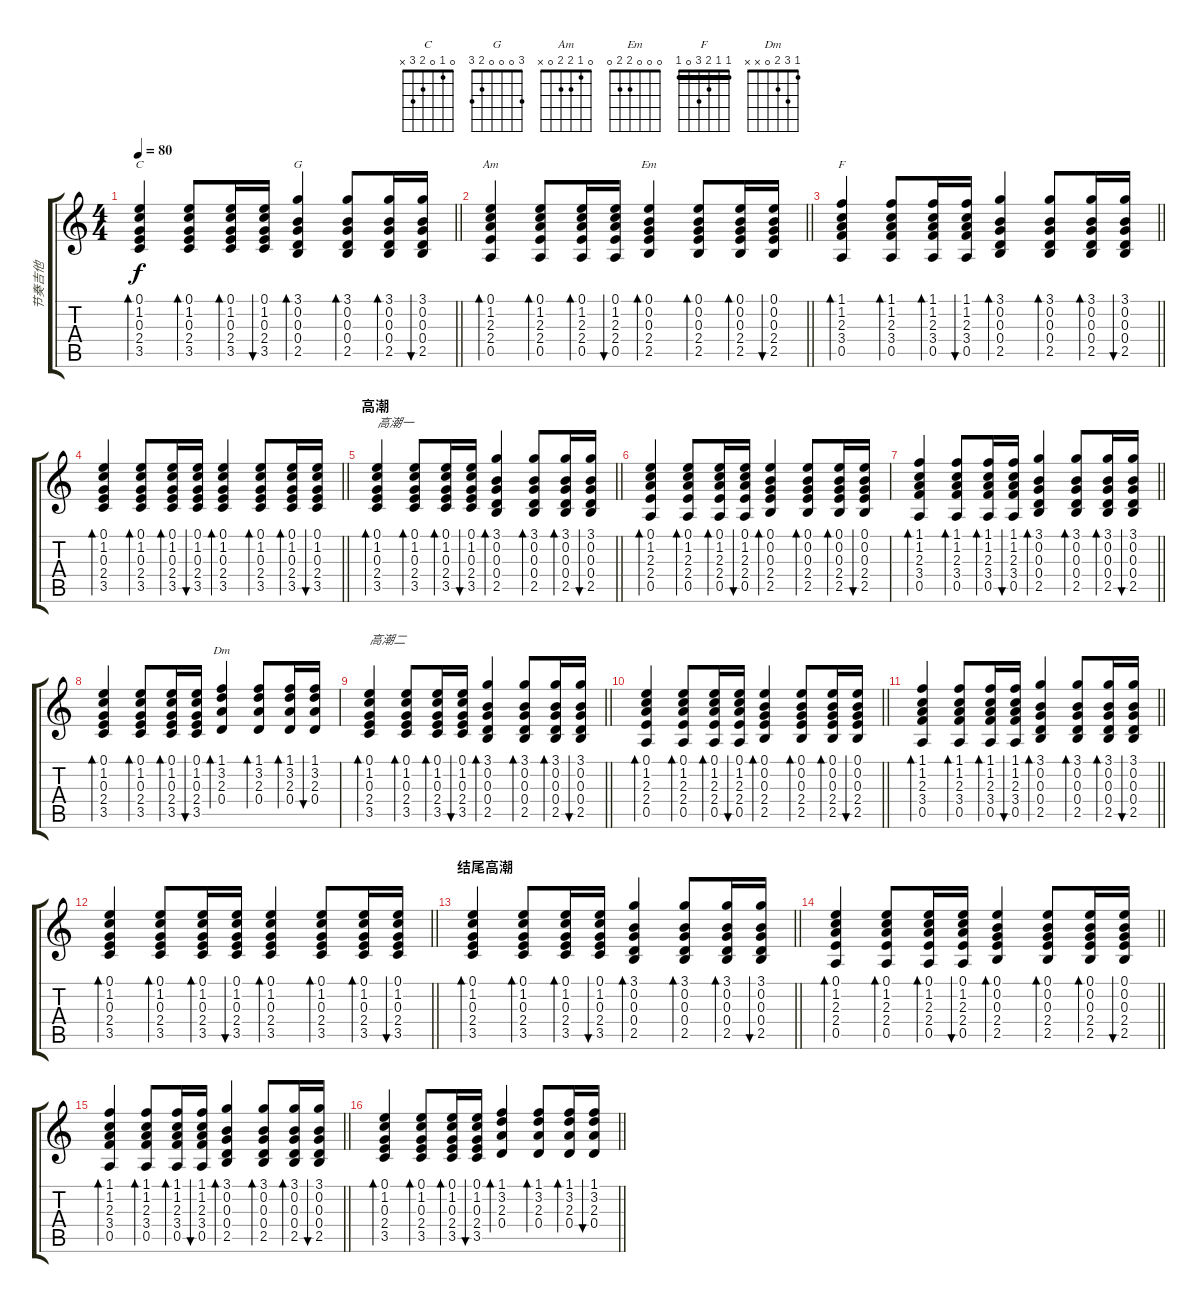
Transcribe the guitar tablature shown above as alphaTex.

\track ("节奏吉他 " "节奏吉他 ") {instrument acousticguitarsteel}
\staff {score tabs}
\tuning (E4 B3 G3 D3 A2 E2) {hide}
\chord ("C" 0 1 0 2 3 x)
\chord ("G" 3 0 0 0 2 3)
\chord ("Am" 0 1 2 2 0 x)
\chord ("Em" 0 0 0 2 2 0)
\chord ("F" 1 1 2 3 0 1) {barre 1}
\chord ("Dm" 1 3 2 0 x x)
\ts (4 4)
\tempo 80
\clef g2
\barLineRight lightlight
\ks c
(0.1 1.2 0.3 2.4 3.5).4{bd 60 ch "C" dy f} (0.1 1.2 0.3 2.4 3.5).8{bd 60} (0.1 1.2 0.3 2.4 3.5).16{bd 60} (0.1 1.2 0.3 2.4 3.5).16{bu 60} (3.1 0.2 0.3 0.4 2.5).4{bd 60 ch "G"} (3.1 0.2 0.3 0.4 2.5).8{bd 60} (3.1 0.2 0.3 0.4 2.5).16{bd 60} (3.1 0.2 0.3 0.4 2.5).16{bu 60} |
\barLineRight lightlight
(0.1 1.2 2.3 2.4 0.5).4{bd 60 ch "Am"} (0.1 1.2 2.3 2.4 0.5).8{bd 60} (0.1 1.2 2.3 2.4 0.5).16{bd 60} (0.1 1.2 2.3 2.4 0.5).16{bu 60} (0.1 0.2 0.3 2.4 2.5).4{bd 60 ch "Em"} (0.1 0.2 0.3 2.4 2.5).8{bd 60} (0.1 0.2 0.3 2.4 2.5).16{bd 60} (0.1 0.2 0.3 2.4 2.5).16{bu 60} |
\barLineRight lightlight
(1.1 1.2 2.3 3.4 0.5).4{bd 60 ch "F"} (1.1 1.2 2.3 3.4 0.5).8{bd 60} (1.1 1.2 2.3 3.4 0.5).16{bd 60} (1.1 1.2 2.3 3.4 0.5).16{bu 60} (3.1 0.2 0.3 0.4 2.5).4{bd 60} (3.1 0.2 0.3 0.4 2.5).8{bd 60} (3.1 0.2 0.3 0.4 2.5).16{bd 60} (3.1 0.2 0.3 0.4 2.5).16{bu 60} |
\barLineRight lightlight
(0.1 1.2 0.3 2.4 3.5).4{bd 60} (0.1 1.2 0.3 2.4 3.5).8{bd 60} (0.1 1.2 0.3 2.4 3.5).16{bd 60} (0.1 1.2 0.3 2.4 3.5).16{bu 60} (0.1 1.2 0.3 2.4 3.5).4{bd 60} (0.1 1.2 0.3 2.4 3.5).8{bd 60} (0.1 1.2 0.3 2.4 3.5).16{bd 60} (0.1 1.2 0.3 2.4 3.5).16{bu 60} |
\section ("" "高潮")
\barLineRight lightlight
(0.1 1.2 0.3 2.4 3.5).4{bd 60 txt "高潮一"} (0.1 1.2 0.3 2.4 3.5).8{bd 60} (0.1 1.2 0.3 2.4 3.5).16{bd 60} (0.1 1.2 0.3 2.4 3.5).16{bu 60} (3.1 0.2 0.3 0.4 2.5).4{bd 60} (3.1 0.2 0.3 0.4 2.5).8{bd 60} (3.1 0.2 0.3 0.4 2.5).16{bd 60} (3.1 0.2 0.3 0.4 2.5).16{bu 60} |
(0.1 1.2 2.3 2.4 0.5).4{bd 60} (0.1 1.2 2.3 2.4 0.5).8{bd 60} (0.1 1.2 2.3 2.4 0.5).16{bd 60} (0.1 1.2 2.3 2.4 0.5).16{bu 60} (0.1 0.2 0.3 2.4 2.5).4{bd 60} (0.1 0.2 0.3 2.4 2.5).8{bd 60} (0.1 0.2 0.3 2.4 2.5).16{bd 60} (0.1 0.2 0.3 2.4 2.5).16{bu 60} |
\barLineRight lightlight
(1.1 1.2 2.3 3.4 0.5).4{bd 60} (1.1 1.2 2.3 3.4 0.5).8{bd 60} (1.1 1.2 2.3 3.4 0.5).16{bd 60} (1.1 1.2 2.3 3.4 0.5).16{bu 60} (3.1 0.2 0.3 0.4 2.5).4{bd 60} (3.1 0.2 0.3 0.4 2.5).8{bd 60} (3.1 0.2 0.3 0.4 2.5).16{bd 60} (3.1 0.2 0.3 0.4 2.5).16{bu 60} |
(0.1 1.2 0.3 2.4 3.5).4{bd 60} (0.1 1.2 0.3 2.4 3.5).8{bd 60} (0.1 1.2 0.3 2.4 3.5).16{bd 60} (0.1 1.2 0.3 2.4 3.5).16{bu 60} (1.1 3.2 2.3 0.4).4{bd 60 ch "Dm"} (1.1 3.2 2.3 0.4).8{bd 60} (1.1 3.2 2.3 0.4).16{bd 60} (1.1 3.2 2.3 0.4).16{bu 60} |
\barLineRight lightlight
(0.1 1.2 0.3 2.4 3.5).4{bd 60 txt "高潮二"} (0.1 1.2 0.3 2.4 3.5).8{bd 60} (0.1 1.2 0.3 2.4 3.5).16{bd 60} (0.1 1.2 0.3 2.4 3.5).16{bu 60} (3.1 0.2 0.3 0.4 2.5).4{bd 60} (3.1 0.2 0.3 0.4 2.5).8{bd 60} (3.1 0.2 0.3 0.4 2.5).16{bd 60} (3.1 0.2 0.3 0.4 2.5).16{bu 60} |
\barLineRight lightlight
(0.1 1.2 2.3 2.4 0.5).4{bd 60} (0.1 1.2 2.3 2.4 0.5).8{bd 60} (0.1 1.2 2.3 2.4 0.5).16{bd 60} (0.1 1.2 2.3 2.4 0.5).16{bu 60} (0.1 0.2 0.3 2.4 2.5).4{bd 60} (0.1 0.2 0.3 2.4 2.5).8{bd 60} (0.1 0.2 0.3 2.4 2.5).16{bd 60} (0.1 0.2 0.3 2.4 2.5).16{bu 60} |
\barLineRight lightlight
(1.1 1.2 2.3 3.4 0.5).4{bd 60} (1.1 1.2 2.3 3.4 0.5).8{bd 60} (1.1 1.2 2.3 3.4 0.5).16{bd 60} (1.1 1.2 2.3 3.4 0.5).16{bu 60} (3.1 0.2 0.3 0.4 2.5).4{bd 60} (3.1 0.2 0.3 0.4 2.5).8{bd 60} (3.1 0.2 0.3 0.4 2.5).16{bd 60} (3.1 0.2 0.3 0.4 2.5).16{bu 60} |
\barLineRight lightlight
(0.1 1.2 0.3 2.4 3.5).4{bd 60} (0.1 1.2 0.3 2.4 3.5).8{bd 60} (0.1 1.2 0.3 2.4 3.5).16{bd 60} (0.1 1.2 0.3 2.4 3.5).16{bu 60} (0.1 1.2 0.3 2.4 3.5).4{bd 60} (0.1 1.2 0.3 2.4 3.5).8{bd 60} (0.1 1.2 0.3 2.4 3.5).16{bd 60} (0.1 1.2 0.3 2.4 3.5).16{bu 60} |
\section ("" "结尾高潮")
\barLineRight lightlight
(0.1 1.2 0.3 2.4 3.5).4{bd 60} (0.1 1.2 0.3 2.4 3.5).8{bd 60} (0.1 1.2 0.3 2.4 3.5).16{bd 60} (0.1 1.2 0.3 2.4 3.5).16{bu 60} (3.1 0.2 0.3 0.4 2.5).4{bd 60} (3.1 0.2 0.3 0.4 2.5).8{bd 60} (3.1 0.2 0.3 0.4 2.5).16{bd 60} (3.1 0.2 0.3 0.4 2.5).16{bu 60} |
\barLineRight lightlight
(0.1 1.2 2.3 2.4 0.5).4{bd 60} (0.1 1.2 2.3 2.4 0.5).8{bd 60} (0.1 1.2 2.3 2.4 0.5).16{bd 60} (0.1 1.2 2.3 2.4 0.5).16{bu 60} (0.1 0.2 0.3 2.4 2.5).4{bd 60} (0.1 0.2 0.3 2.4 2.5).8{bd 60} (0.1 0.2 0.3 2.4 2.5).16{bd 60} (0.1 0.2 0.3 2.4 2.5).16{bu 60} |
\barLineRight lightlight
(1.1 1.2 2.3 3.4 0.5).4{bd 60} (1.1 1.2 2.3 3.4 0.5).8{bd 60} (1.1 1.2 2.3 3.4 0.5).16{bd 60} (1.1 1.2 2.3 3.4 0.5).16{bu 60} (3.1 0.2 0.3 0.4 2.5).4{bd 60} (3.1 0.2 0.3 0.4 2.5).8{bd 60} (3.1 0.2 0.3 0.4 2.5).16{bd 60} (3.1 0.2 0.3 0.4 2.5).16{bu 60} |
\barLineRight lightlight
(0.1 1.2 0.3 2.4 3.5).4{bd 60} (0.1 1.2 0.3 2.4 3.5).8{bd 60} (0.1 1.2 0.3 2.4 3.5).16{bd 60} (0.1 1.2 0.3 2.4 3.5).16{bu 60} (1.1 3.2 2.3 0.4).4{bd 60} (1.1 3.2 2.3 0.4).8{bd 60} (1.1 3.2 2.3 0.4).16{bd 60} (1.1 3.2 2.3 0.4).16{bu 60}
